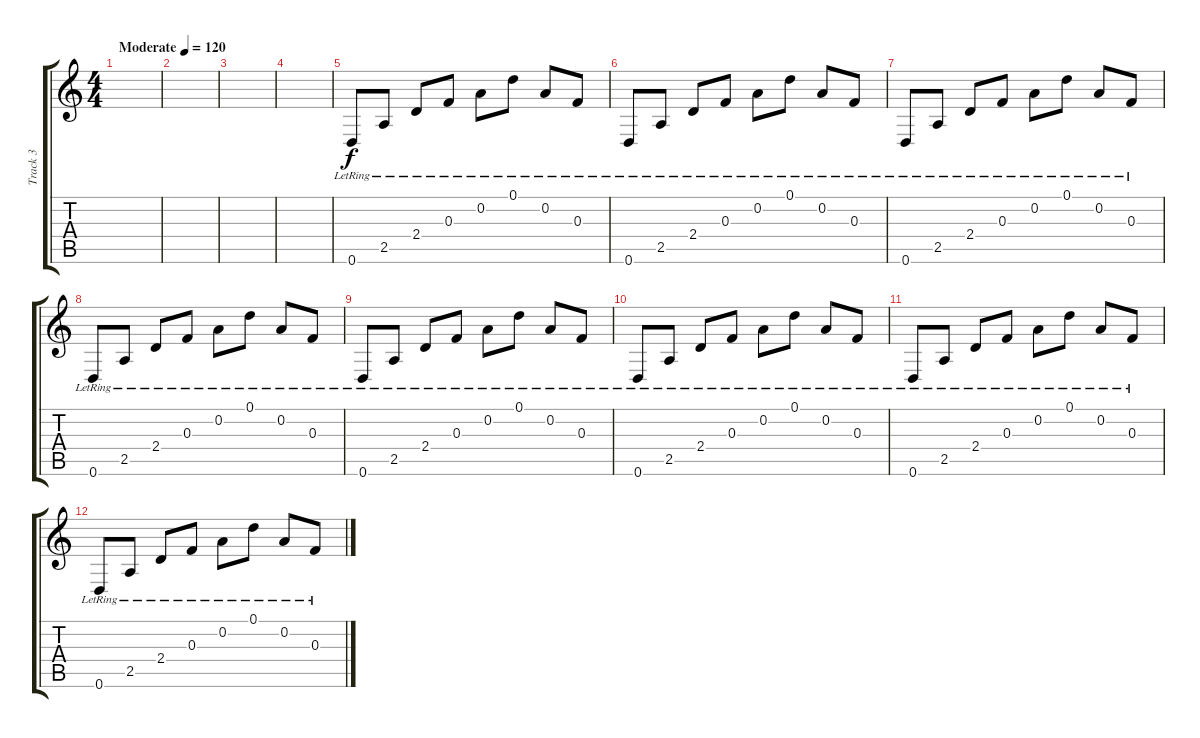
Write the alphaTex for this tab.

\track ("Track 3" "Track 3") {instrument acousticguitarsteel}
\staff {score tabs}
\tuning (D4 A3 F3 C3 G2 D2) {hide}
\ts (4 4)
\tempo (120 "Moderate")
\clef g2
\ks c
|
|
|
|
0.6{lr}.8 2.5{lr}.8 2.4{lr}.8 0.3{lr}.8 0.2{lr}.8 0.1{lr}.8 0.2{lr}.8 0.3{lr}.8 |
0.6{lr}.8 2.5{lr}.8 2.4{lr}.8 0.3{lr}.8 0.2{lr}.8 0.1{lr}.8 0.2{lr}.8 0.3{lr}.8 |
0.6{lr}.8 2.5{lr}.8 2.4{lr}.8 0.3{lr}.8 0.2{lr}.8 0.1{lr}.8 0.2{lr}.8 0.3{lr}.8 |
0.6{lr}.8 2.5{lr}.8 2.4{lr}.8 0.3{lr}.8 0.2{lr}.8 0.1{lr}.8 0.2{lr}.8 0.3{lr}.8 |
0.6{lr}.8 2.5{lr}.8 2.4{lr}.8 0.3{lr}.8 0.2{lr}.8 0.1{lr}.8 0.2{lr}.8 0.3{lr}.8 |
0.6{lr}.8 2.5{lr}.8 2.4{lr}.8 0.3{lr}.8 0.2{lr}.8 0.1{lr}.8 0.2{lr}.8 0.3{lr}.8 |
0.6{lr}.8 2.5{lr}.8 2.4{lr}.8 0.3{lr}.8 0.2{lr}.8 0.1{lr}.8 0.2{lr}.8 0.3{lr}.8 |
0.6{lr}.8 2.5{lr}.8 2.4{lr}.8 0.3{lr}.8 0.2{lr}.8 0.1{lr}.8 0.2{lr}.8 0.3{lr}.8
